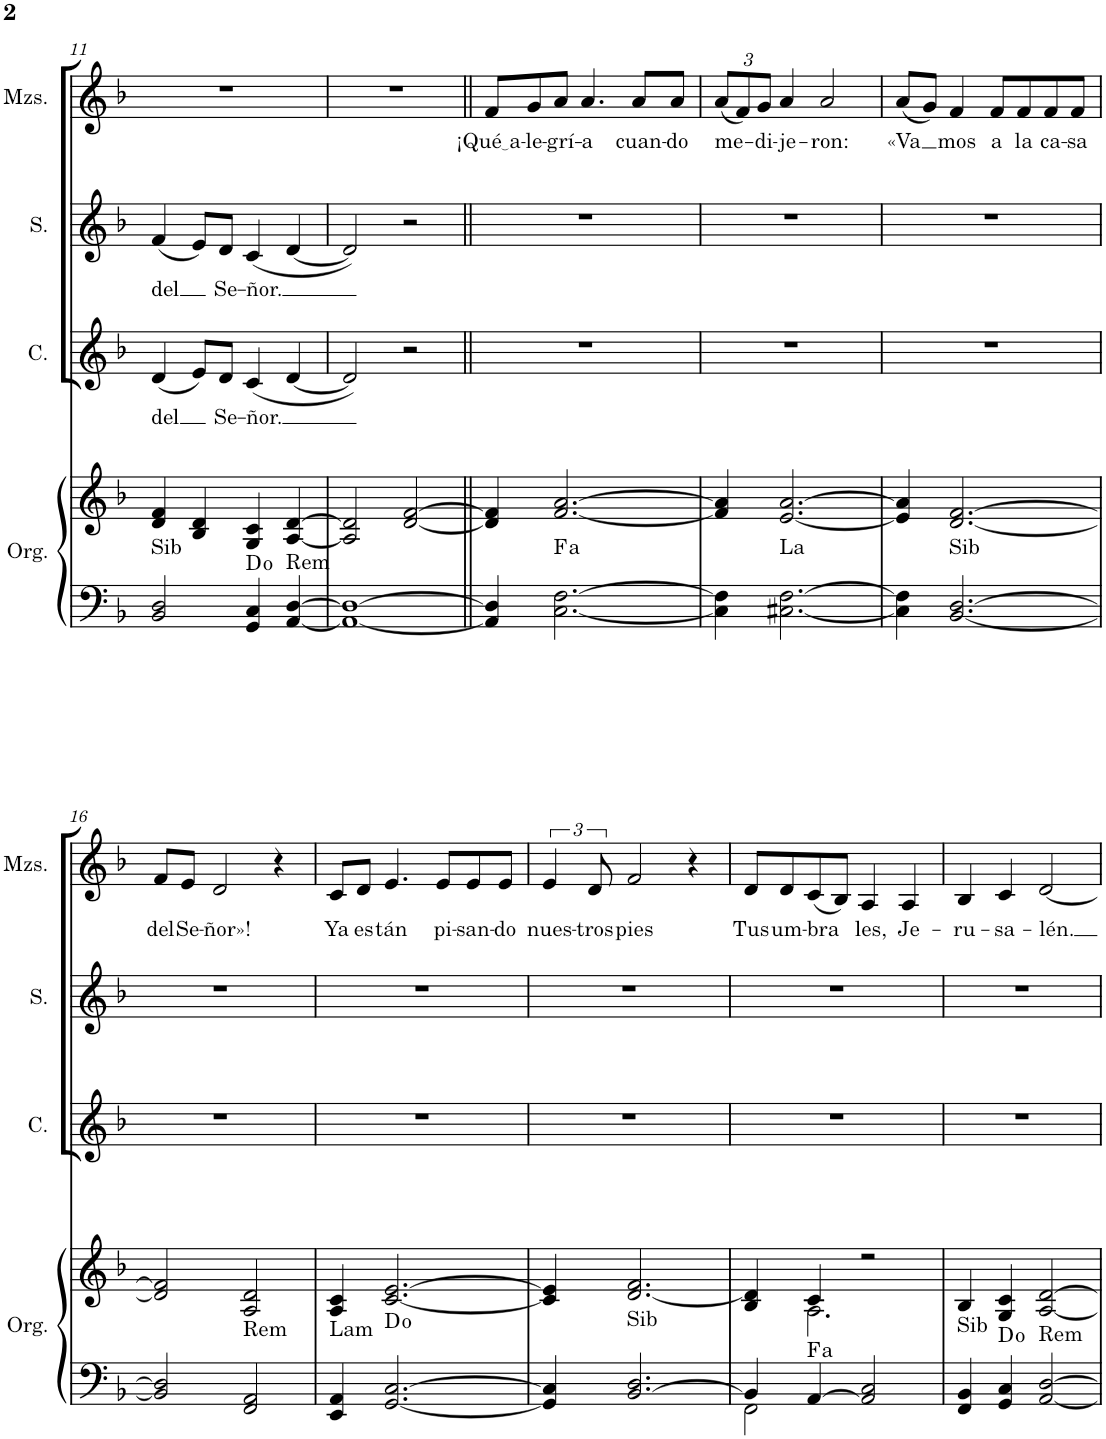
**kern	**kern	**harte	**kern	**text	**kern	**text	**kern	**text
*part4	*part4	*part4	*part3	*part3	*part2	*part2	*part1	*part1
*staff5	*staff4	*	*staff3	*staff3	*staff2	*staff2	*staff1	*staff1
*I"Órgano	*	*	*I"Contralto	*	*I"Soprano	*	*I"Solista	*
*	*	*	*I'C.	*	*I'S.	*	*	*
!!LO:PB:g=z
*clefF4	*clefG2	*	*clefG2	*	*clefG2	*	*clefG2	*
*k[b-]	*k[b-]	*	*k[b-]	*	*k[b-]	*	*k[b-]	*
*M4/4	*M4/4	*	*M4/4	*	*M4/4	*	*M4/4	*
=11	=11	=11	=11	=11	=11	=11	=11	=11
!	!	!LO:H:kt=Sib	!	!LO:LY:b	!	!LO:LY:b	!	!
2BB-/ 2D/	4d/ 4f/	N	(4d/	-del	(4f/	-del	1r	.
.	4B-/ 4d/	.	8e/L)	.	8e/L)	.	.	.
!	!	!	!	!LO:LY:b	!	!LO:LY:b	!	!
.	.	.	8d/J	Se-	8d/J	Se-	.	.
!	!	!	!	!LO:LY:b	!	!LO:LY:b	!	!
4GG/ 4C/	4G/ 4c/	D:dim	(4c/	-ñor.	(4c/	-ñor.	.	.
!	!	!LO:H:kt=Rem	!	!	!	!	!	!
[4AA/ [4D/	[4A/ [4d/	N	[4d/	.	[4d/	.	.	.
=12	=12	=12	=12	=12	=12	=12	=12	=12
1AA_ 1D_	2A/] 2d/]	.	2d/])	.	2d/])	.	1r	.
.	[2d/ [2f/	.	2r	.	2r	.	.	.
=13||	=13||	=13||	=13||	=13||	=13||	=13||	=13||	=13||
!	!	!	!	!	!	!	!	!LO:LY:b
4AA/] 4D/]	4d/] 4f/]	.	1r	.	1r	.	8f/L	¡Qué a
!	!	!	!	!	!	!	!	!LO:LY:b
.	.	.	.	.	.	.	8g/	-le-
!	!	!LO:H:kt=a	!	!	!	!	!	!LO:LY:b
[2.C\ [2.F\	[2.f/ [2.a/	.	.	.	.	.	8a/J	-grí-
!	!	!	!	!	!	!	!	!LO:LY:b
.	.	.	.	.	.	.	4.a/	-a
!	!	!	!	!	!	!	!	!LO:LY:b
.	.	.	.	.	.	.	8a/L	cuan-
!	!	!	!	!	!	!	!	!LO:LY:b
.	.	.	.	.	.	.	8a/J	-do
=14	=14	=14	=14	=14	=14	=14	=14	=14
*	*	*	*	*	*	*	*Xbrackettup	*
!	!	!	!	!	!	!	!	!LO:LY:b
4C\] 4F\]	4f/] 4a/]	.	1r	.	1r	.	(12a/L	-me-
.	.	.	.	.	.	.	12f/)	.
!	!	!	!	!	!	!	!	!LO:LY:b
.	.	.	.	.	.	.	12g/J	-di-
!	!	!LO:H:kt=La	!	!	!	!	!	!LO:LY:b
[2.C#X\ [2.F\	[2.e/ [2.a/	N	.	.	.	.	4a/	-je-
!	!	!	!	!	!	!	!	!LO:LY:b
.	.	.	.	.	.	.	2a/	-ron:
=15	=15	=15	=15	=15	=15	=15	=15	=15
!	!	!	!	!	!	!	!	!LO:LY:b
4C#\] 4F\]	4e/] 4a/]	.	1r	.	1r	.	(8a/L	«Va
.	.	.	.	.	.	.	8g/J)	.
!	!	!LO:H:kt=Sib	!	!	!	!	!	!LO:LY:b
[2.BB-/ [2.D/	[2.d/ [2.f/	N	.	.	.	.	4f/	mos
!	!	!	!	!	!	!	!	!LO:LY:b
.	.	.	.	.	.	.	8f/L	a
!	!	!	!	!	!	!	!	!LO:LY:b
.	.	.	.	.	.	.	8f/	la
!	!	!	!	!	!	!	!	!LO:LY:b
.	.	.	.	.	.	.	8f/	ca-
!	!	!	!	!	!	!	!	!LO:LY:b
.	.	.	.	.	.	.	8f/J	-sa
!!LO:LB:g=z
=16	=16	=16	=16	=16	=16	=16	=16	=16
!	!	!	!	!	!	!	!	!LO:LY:b
2BB-/] 2D/]	2d/] 2f/]	.	1r	.	1r	.	8f/L	del
!	!	!	!	!	!	!	!	!LO:LY:b
.	.	.	.	.	.	.	8e/J	Se-
!	!	!	!	!	!	!	!	!LO:LY:b
.	.	.	.	.	.	.	2d/	-ñor»!
!	!	!LO:H:kt=Rem	!	!	!	!	!	!
2FF/ 2AA/	2A/ 2d/	N	.	.	.	.	.	.
.	.	.	.	.	.	.	4r	.
=17	=17	=17	=17	=17	=17	=17	=17	=17
!	!	!LO:H:kt=Lam	!	!	!	!	!	!LO:LY:b
4EE/ 4AA/	4A/ 4c/	N	1r	.	1r	.	8c/L	Ya
!	!	!	!	!	!	!	!	!LO:LY:b
.	.	.	.	.	.	.	8d/J	es
!	!	!	!	!	!	!	!	!LO:LY:b
[2.GG/ [2.C/	[2.c/ [2.e/	D:dim	.	.	.	.	4.e/	tán
!	!	!	!	!	!	!	!	!LO:LY:b
.	.	.	.	.	.	.	8e/L	pi-
!	!	!	!	!	!	!	!	!LO:LY:b
.	.	.	.	.	.	.	8e/	-san-
!	!	!	!	!	!	!	!	!LO:LY:b
.	.	.	.	.	.	.	8e/J	-do
=18	=18	=18	=18	=18	=18	=18	=18	=18
*	*	*	*	*	*	*	*brackettup	*
!	!	!	!	!	!	!	!	!LO:LY:b
4GG/] 4C/]	4c/] 4e/]	.	1r	.	1r	.	6e/	nues-
!	!	!	!	!	!	!	!	!LO:LY:b
.	.	.	.	.	.	.	12d/	-tros
!	!	!LO:H:kt=Sib	!	!	!	!	!	!LO:LY:b
[2.BB-/ 2.D/	[2.d/ 2.f/	N	.	.	.	.	2f/	pies
.	.	.	.	.	.	.	4r	.
=19	=19	=19	=19	=19	=19	=19	=19	=19
*^	*^	*	*	*	*	*	*	*
!	!	!	!	!	!	!	!	!	!	!LO:LY:b
4BB-/]	2FF\	4B-/ 4d/]	4ryy	.	1r	.	1r	.	8d/L	Tus
!	!	!	!	!	!	!	!	!	!	!LO:LY:b
.	.	.	.	.	.	.	.	.	8d/	um-
!	!	!	!	!LO:H:kt=a	!	!	!	!	!	!LO:LY:b
[4AA/	.	4c/	2.A\	.	.	.	.	.	(8c/	-bra
.	.	.	.	.	.	.	.	.	8B-/J)	.
!	!	!	!	!	!	!	!	!	!	!LO:LY:b
2AA/] 2C/	2ryy	2r	.	.	.	.	.	.	4A/	les,
!	!	!	!	!	!	!	!	!	!	!LO:LY:b
.	.	.	.	.	.	.	.	.	4A/	Je-
*v	*v	*	*	*	*	*	*	*	*	*
*	*v	*v	*	*	*	*	*	*	*
=20	=20	=20	=20	=20	=20	=20	=20	=20
!	!	!LO:H:kt=Sib	!	!	!	!	!	!LO:LY:b
4FF/ 4BB-/	4B-/	N	1r	.	1r	.	4B-/	-ru-
!	!	!	!	!	!	!	!	!LO:LY:b
4GG/ 4C/	4G/ 4c/	D:dim	.	.	.	.	4c/	-sa-
!	!	!LO:H:kt=Rem	!	!	!	!	!	!LO:LY:b
[2AA/ [2D/	[2A/ [2d/	N	.	.	.	.	[2d/	-lén.
=	=	=	=	=	=	=	=	=
*-	*-	*-	*-	*-	*-	*-	*-	*-
